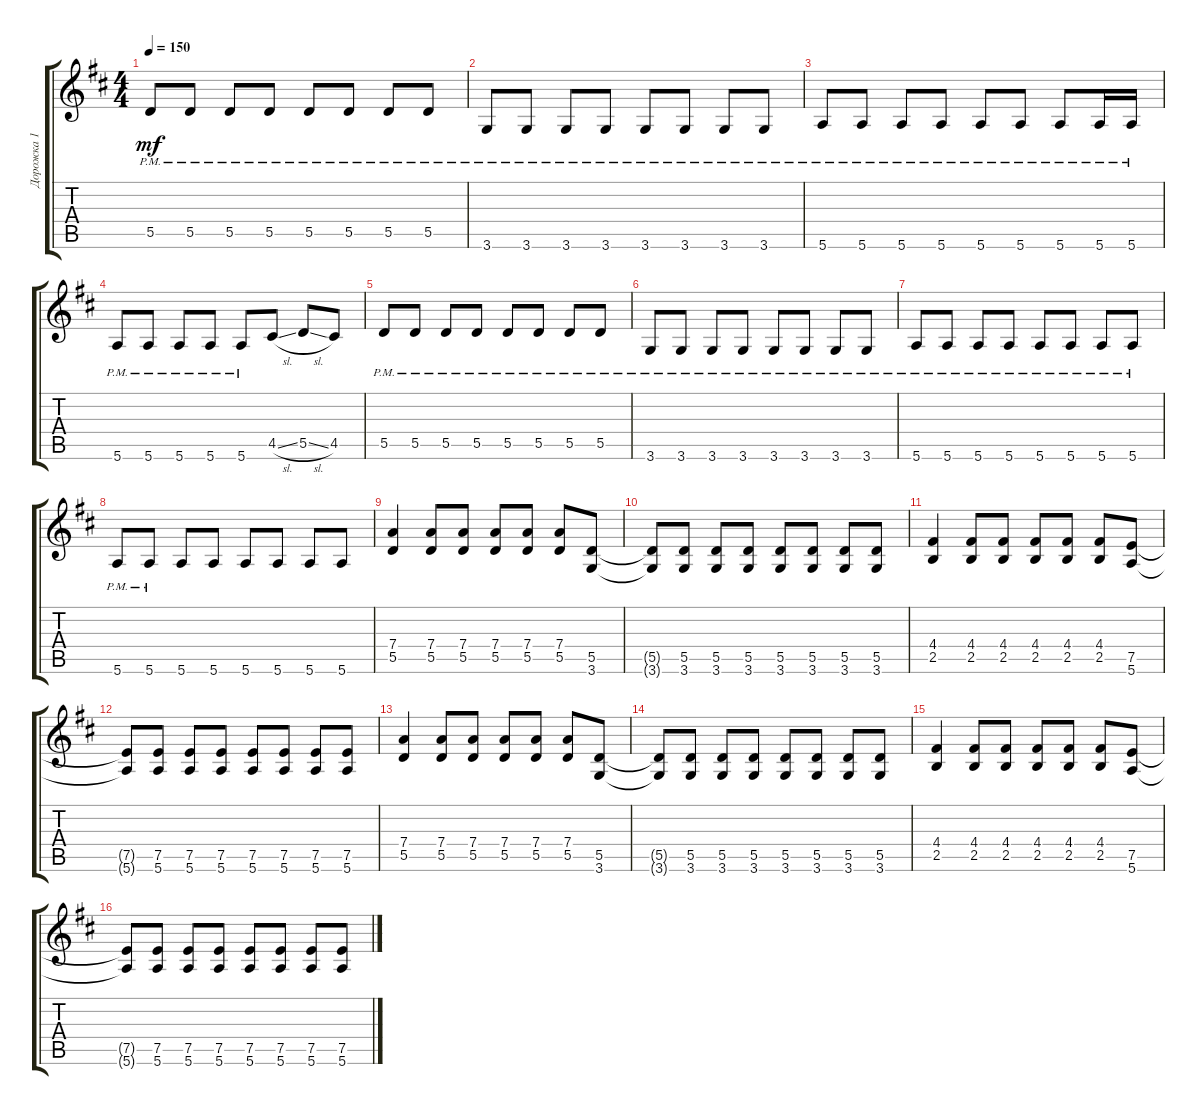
\track ("Дорожка 1" "Дорожка 1") {instrument distortionguitar}
\staff {score tabs}
\tuning (E4 B3 G3 D3 A2 E2) {hide}
\ts (4 4)
\tempo 150
\clef g2
\ks bminor
5.5{pm}.8{dy mf} 5.5{pm}.8 5.5{pm}.8 5.5{pm}.8 5.5{pm}.8 5.5{pm}.8 5.5{pm}.8 5.5{pm}.8 |
3.6{pm}.8 3.6{pm}.8 3.6{pm}.8 3.6{pm}.8 3.6{pm}.8 3.6{pm}.8 3.6{pm}.8 3.6{pm}.8 |
5.6{pm}.8 5.6{pm}.8 5.6{pm}.8 5.6{pm}.8 5.6{pm}.8 5.6{pm}.8 5.6{pm}.8 5.6{pm}.16 5.6{pm}.16 |
5.6{pm}.8 5.6{pm}.8 5.6{pm}.8 5.6{pm}.8 5.6{pm}.8 4.5{sl}.8 5.5{sl}.8 4.5.8 |
5.5{pm}.8 5.5{pm}.8 5.5{pm}.8 5.5{pm}.8 5.5{pm}.8 5.5{pm}.8 5.5{pm}.8 5.5{pm}.8 |
3.6{pm}.8 3.6{pm}.8 3.6{pm}.8 3.6{pm}.8 3.6{pm}.8 3.6{pm}.8 3.6{pm}.8 3.6{pm}.8 |
5.6{pm}.8 5.6{pm}.8 5.6{pm}.8 5.6{pm}.8 5.6{pm}.8 5.6{pm}.8 5.6{pm}.8 5.6{pm}.8 |
5.6{pm}.8 5.6{pm}.8 5.6.8 5.6.8 5.6.8 5.6.8 5.6.8 5.6.8 |
(7.4 5.5).4 (7.4 5.5).8 (7.4 5.5).8 (7.4 5.5).8 (7.4 5.5).8 (7.4 5.5).8 (5.5 3.6).8 |
(5.5{t} 3.6{t}).8 (5.5 3.6).8 (5.5 3.6).8 (5.5 3.6).8 (5.5 3.6).8 (5.5 3.6).8 (5.5 3.6).8 (5.5 3.6).8 |
(4.4 2.5).4 (4.4 2.5).8 (4.4 2.5).8 (4.4 2.5).8 (4.4 2.5).8 (4.4 2.5).8 (7.5 5.6).8 |
(7.5{t} 5.6{t}).8 (7.5 5.6).8 (7.5 5.6).8 (7.5 5.6).8 (7.5 5.6).8 (7.5 5.6).8 (7.5 5.6).8 (7.5 5.6).8 |
(7.4 5.5).4 (7.4 5.5).8 (7.4 5.5).8 (7.4 5.5).8 (7.4 5.5).8 (7.4 5.5).8 (5.5 3.6).8 |
(5.5{t} 3.6{t}).8 (5.5 3.6).8 (5.5 3.6).8 (5.5 3.6).8 (5.5 3.6).8 (5.5 3.6).8 (5.5 3.6).8 (5.5 3.6).8 |
(4.4 2.5).4 (4.4 2.5).8 (4.4 2.5).8 (4.4 2.5).8 (4.4 2.5).8 (4.4 2.5).8 (7.5 5.6).8 |
(7.5{t} 5.6{t}).8 (7.5 5.6).8 (7.5 5.6).8 (7.5 5.6).8 (7.5 5.6).8 (7.5 5.6).8 (7.5 5.6).8 (7.5 5.6).8
